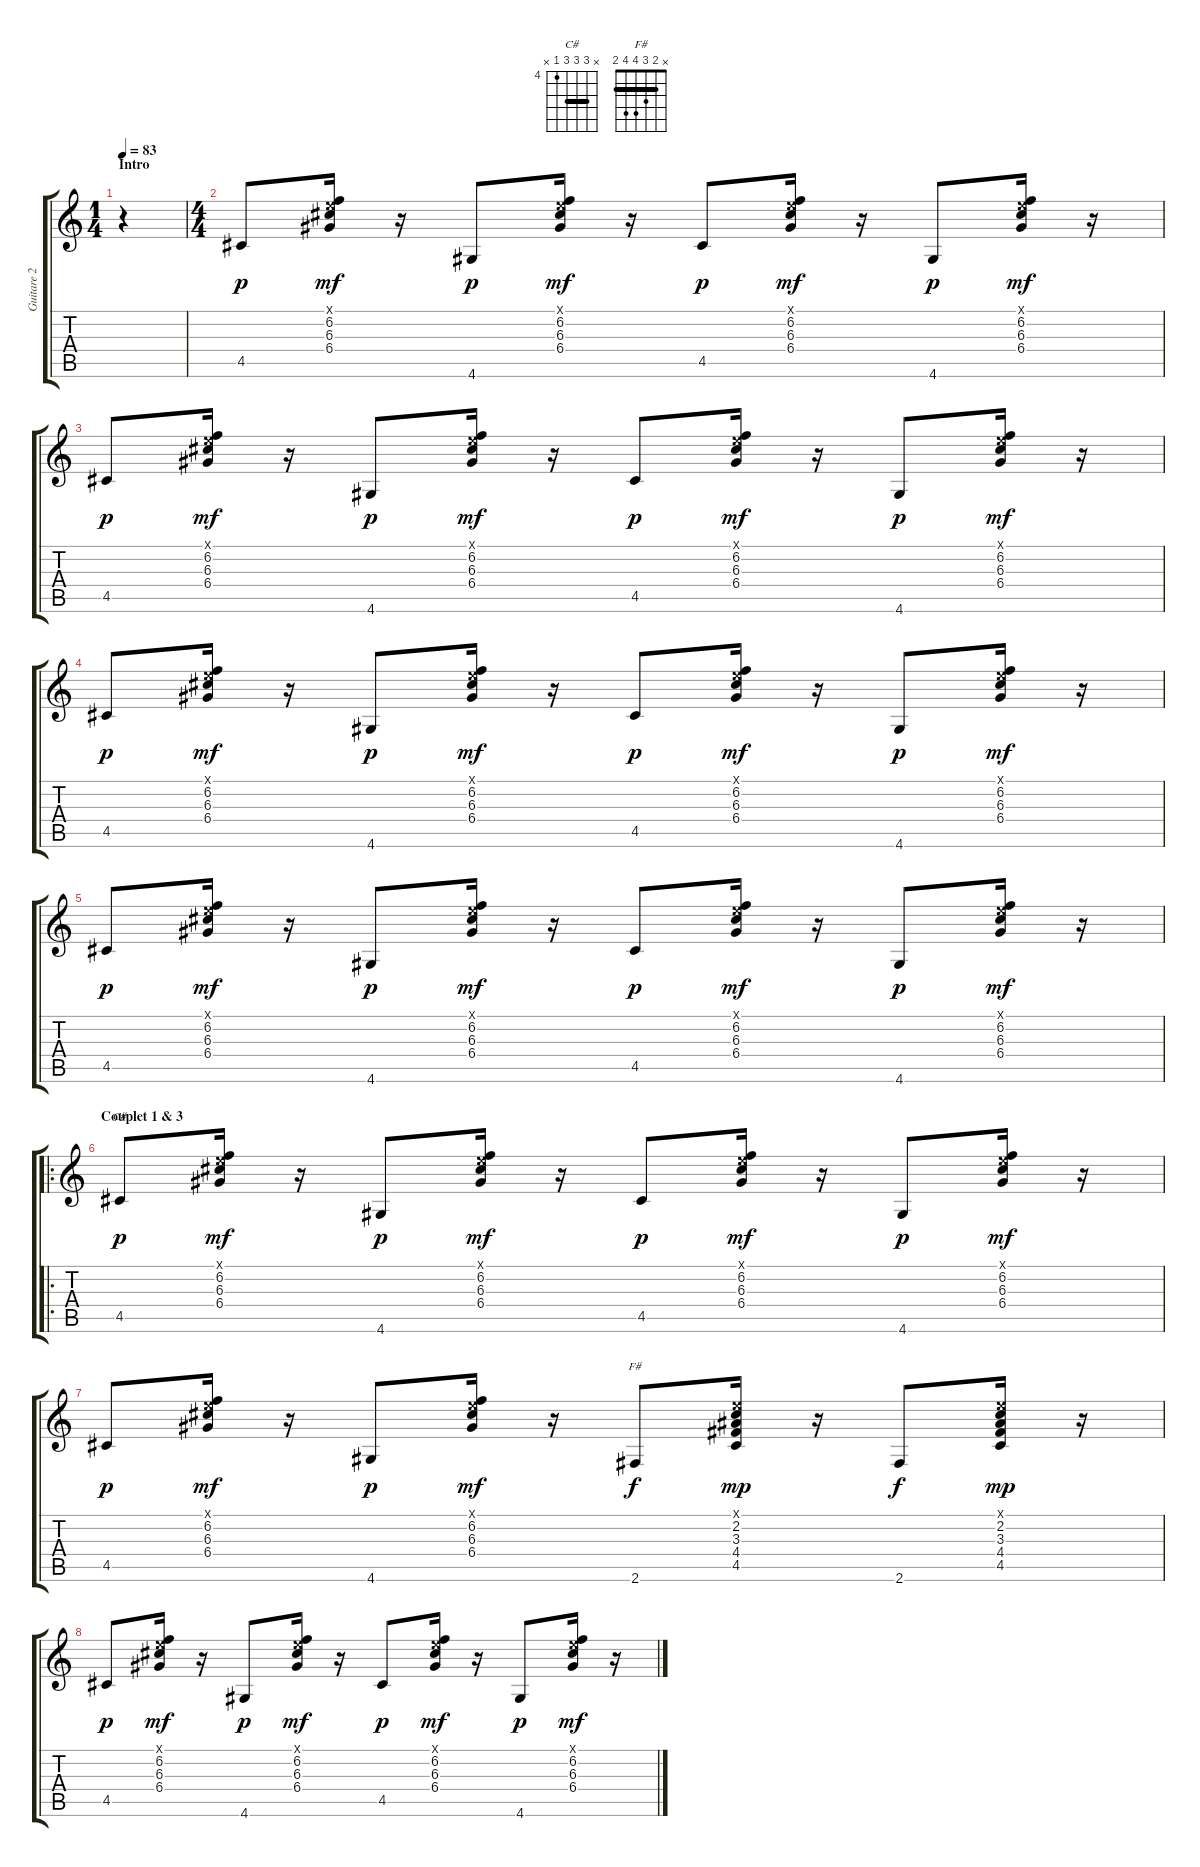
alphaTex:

\track ("Guitare 2" "Guitare 2") {instrument acousticguitarnylon}
\staff {score tabs}
\tuning (E4 B3 G3 D3 A2 E2) {hide}
\chord ("C#" x 6 6 6 4 x) {firstfret 4 barre 6}
\chord ("F#" x 2 3 4 4 2) {barre 2}
\ts (1 4)
\section ("" "Intro")
\tempo 83
\clef g2
\ks c
r.4{dy p instrument acousticguitarnylon} |
\ts (4 4)
4.5.8 (0.1{x} 6.2 6.3 6.4).16{dy mf} r.16 4.6.8{dy p} (0.1{x} 6.2 6.3 6.4).16{dy mf} r.16 4.5.8{dy p} (0.1{x} 6.2 6.3 6.4).16{dy mf} r.16 4.6.8{dy p} (0.1{x} 6.2 6.3 6.4).16{dy mf} r.16 |
4.5.8{dy p} (0.1{x} 6.2 6.3 6.4).16{dy mf} r.16 4.6.8{dy p} (0.1{x} 6.2 6.3 6.4).16{dy mf} r.16 4.5.8{dy p} (0.1{x} 6.2 6.3 6.4).16{dy mf} r.16 4.6.8{dy p} (0.1{x} 6.2 6.3 6.4).16{dy mf} r.16 |
4.5.8{dy p} (0.1{x} 6.2 6.3 6.4).16{dy mf} r.16 4.6.8{dy p} (0.1{x} 6.2 6.3 6.4).16{dy mf} r.16 4.5.8{dy p} (0.1{x} 6.2 6.3 6.4).16{dy mf} r.16 4.6.8{dy p} (0.1{x} 6.2 6.3 6.4).16{dy mf} r.16 |
4.5.8{dy p} (0.1{x} 6.2 6.3 6.4).16{dy mf} r.16 4.6.8{dy p} (0.1{x} 6.2 6.3 6.4).16{dy mf} r.16 4.5.8{dy p} (0.1{x} 6.2 6.3 6.4).16{dy mf} r.16 4.6.8{dy p} (0.1{x} 6.2 6.3 6.4).16{dy mf} r.16 |
\ro
\section ("" "Couplet 1 & 3")
4.5.8{ch "C#" dy p} (0.1{x} 6.2 6.3 6.4).16{dy mf} r.16 4.6.8{dy p} (0.1{x} 6.2 6.3 6.4).16{dy mf} r.16 4.5.8{dy p} (0.1{x} 6.2 6.3 6.4).16{dy mf} r.16 4.6.8{dy p} (0.1{x} 6.2 6.3 6.4).16{dy mf} r.16 |
4.5.8{dy p} (0.1{x} 6.2 6.3 6.4).16{dy mf} r.16 4.6.8{dy p} (0.1{x} 6.2 6.3 6.4).16{dy mf} r.16 2.6.8{ch "F#" dy f} (0.1{x} 2.2 3.3 4.4 4.5).16{dy mp} r.16 2.6.8{dy f} (0.1{x} 2.2 3.3 4.4 4.5).16{dy mp} r.16 |
4.5.8{dy p} (0.1{x} 6.2 6.3 6.4).16{dy mf} r.16 4.6.8{dy p} (0.1{x} 6.2 6.3 6.4).16{dy mf} r.16 4.5.8{dy p} (0.1{x} 6.2 6.3 6.4).16{dy mf} r.16 4.6.8{dy p} (0.1{x} 6.2 6.3 6.4).16{dy mf} r.16
